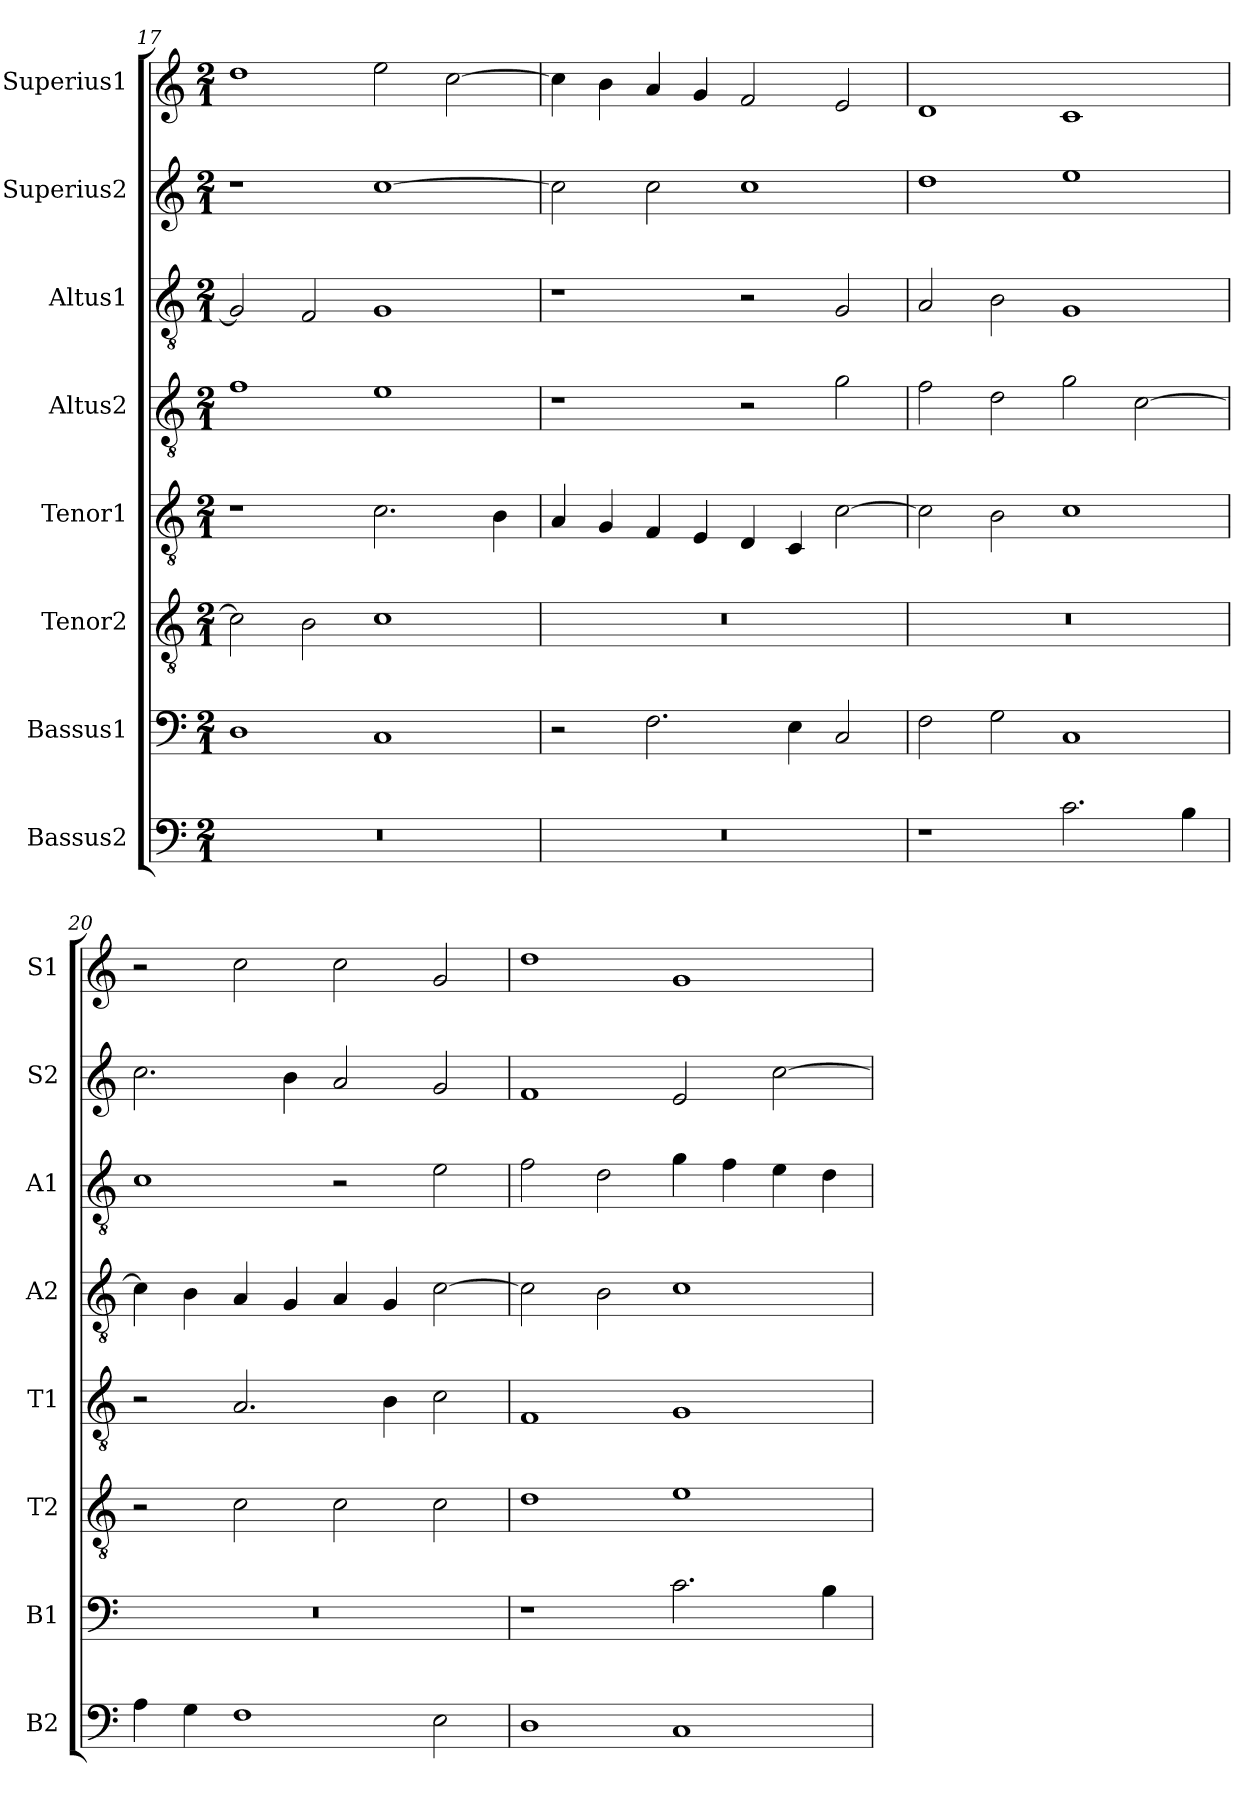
**kern	**kern	**kern	**kern	**kern	**kern	**kern	**kern
*part8	*part7	*part6	*part5	*part4	*part3	*part2	*part1
*staff8	*staff7	*staff6	*staff5	*staff4	*staff3	*staff2	*staff1
*I"Bassus2	*I"Bassus1	*I"Tenor2	*I"Tenor1	*I"Altus2	*I"Altus1	*I"Superius2	*I"Superius1
*I'B2	*I'B1	*I'T2	*I'T1	*I'A2	*I'A1	*I'S2	*I'S1
*clefF4	*clefF4	*clefGv2	*clefGv2	*clefGv2	*clefGv2	*clefG2	*clefG2
*k[]	*k[]	*k[]	*k[]	*k[]	*k[]	*k[]	*k[]
*M2/1	*M2/1	*M2/1	*M2/1	*M2/1	*M2/1	*M2/1	*M2/1
=17	=17	=17	=17	=17	=17	=17	=17
0r	1D	2c]	1r	1f	2G]	1r	1dd
.	.	2B	.	.	2F	.	.
.	1C	1c	2.c	1e	1G	[1cc	2ee
.	.	.	.	.	.	.	[2cc
.	.	.	4B	.	.	.	.
=18	=18	=18	=18	=18	=18	=18	=18
0r	2r	0r	4A	1r	1r	2cc]	4cc]
.	.	.	4G	.	.	.	4b
.	2.F	.	4F	.	.	2cc	4a
.	.	.	4E	.	.	.	4g
.	.	.	4D	2r	2r	1cc	2f
.	4E	.	4C	.	.	.	.
.	2C	.	[2c	2g	2G	.	2e
=19	=19	=19	=19	=19	=19	=19	=19
1r	2F	0r	2c]	2f	2A	1dd	1d
.	2G	.	2B	2d	2B	.	.
2.c	1C	.	1c	2g	1G	1ee	1c
.	.	.	.	[2c	.	.	.
4B	.	.	.	.	.	.	.
=20	=20	=20	=20	=20	=20	=20	=20
4A	0r	2r	2r	4c]	1c	2.cc	2r
4G	.	.	.	4B	.	.	.
1F	.	2c	2.A	4A	.	.	2cc
.	.	.	.	4G	.	4b	.
.	.	2c	.	4A	2r	2a	2cc
.	.	.	4B	4G	.	.	.
2E	.	2c	2c	[2c	2e	2g	2g
=21	=21	=21	=21	=21	=21	=21	=21
1D	1r	1d	1F	2c]	2f	1f	1dd
.	.	.	.	2B	2d	.	.
1C	2.c	1e	1G	1c	4g	2e	1g
.	.	.	.	.	4f	.	.
.	.	.	.	.	4e	[2cc	.
.	4B	.	.	.	4d	.	.
=	=	=	=	=	=	=	=
*-	*-	*-	*-	*-	*-	*-	*-
